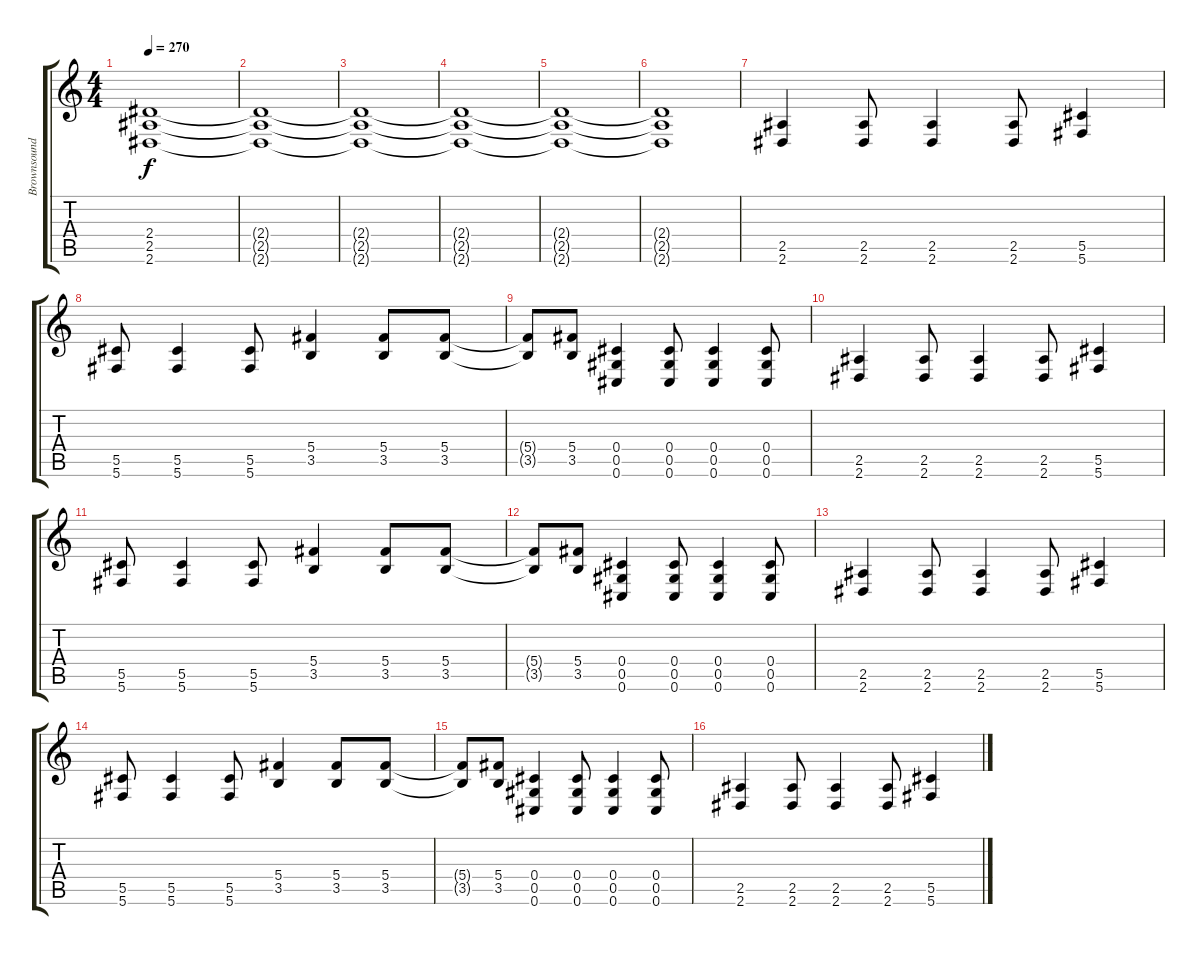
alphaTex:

\track ("Brownsound" "Brownsound") {instrument distortionguitar}
\staff {score tabs}
\tuning (Eb4 Bb3 Gb3 Db3 Ab2 Db2) {hide}
\ts (4 4)
\tempo 270
\clef g2
\ks c
(2.4{t} 2.5{t} 2.6{t}).1{dy f volume 6} |
(2.4{t} 2.5{t} 2.6{t}).1 |
(2.4{t} 2.5{t} 2.6{t}).1 |
(2.4{t} 2.5{t} 2.6{t}).1 |
(2.4{t} 2.5{t} 2.6{t}).1 |
(2.4{t} 2.5{t} 2.6{t}).1 |
(2.5 2.6).4{volume 13} (2.5 2.6).8 (2.5 2.6).4 (2.5 2.6).8 (5.5 5.6).4 |
(5.5 5.6).8 (5.5 5.6).4 (5.5 5.6).8 (5.4 3.5).4 (5.4 3.5).8 (5.4 3.5).8 |
(5.4{t} 3.5{t}).8 (5.4 3.5).8 (0.4 0.5 0.6).4 (0.4 0.5 0.6).8 (0.4 0.5 0.6).4 (0.4 0.5 0.6).8 |
(2.5 2.6).4 (2.5 2.6).8 (2.5 2.6).4 (2.5 2.6).8 (5.5 5.6).4 |
(5.5 5.6).8 (5.5 5.6).4 (5.5 5.6).8 (5.4 3.5).4 (5.4 3.5).8 (5.4 3.5).8 |
(5.4{t} 3.5{t}).8 (5.4 3.5).8 (0.4 0.5 0.6).4 (0.4 0.5 0.6).8 (0.4 0.5 0.6).4 (0.4 0.5 0.6).8 |
(2.5 2.6).4 (2.5 2.6).8 (2.5 2.6).4 (2.5 2.6).8 (5.5 5.6).4 |
(5.5 5.6).8 (5.5 5.6).4 (5.5 5.6).8 (5.4 3.5).4 (5.4 3.5).8 (5.4 3.5).8 |
(5.4{t} 3.5{t}).8 (5.4 3.5).8 (0.4 0.5 0.6).4 (0.4 0.5 0.6).8 (0.4 0.5 0.6).4 (0.4 0.5 0.6).8 |
(2.5 2.6).4 (2.5 2.6).8 (2.5 2.6).4 (2.5 2.6).8 (5.5 5.6).4
